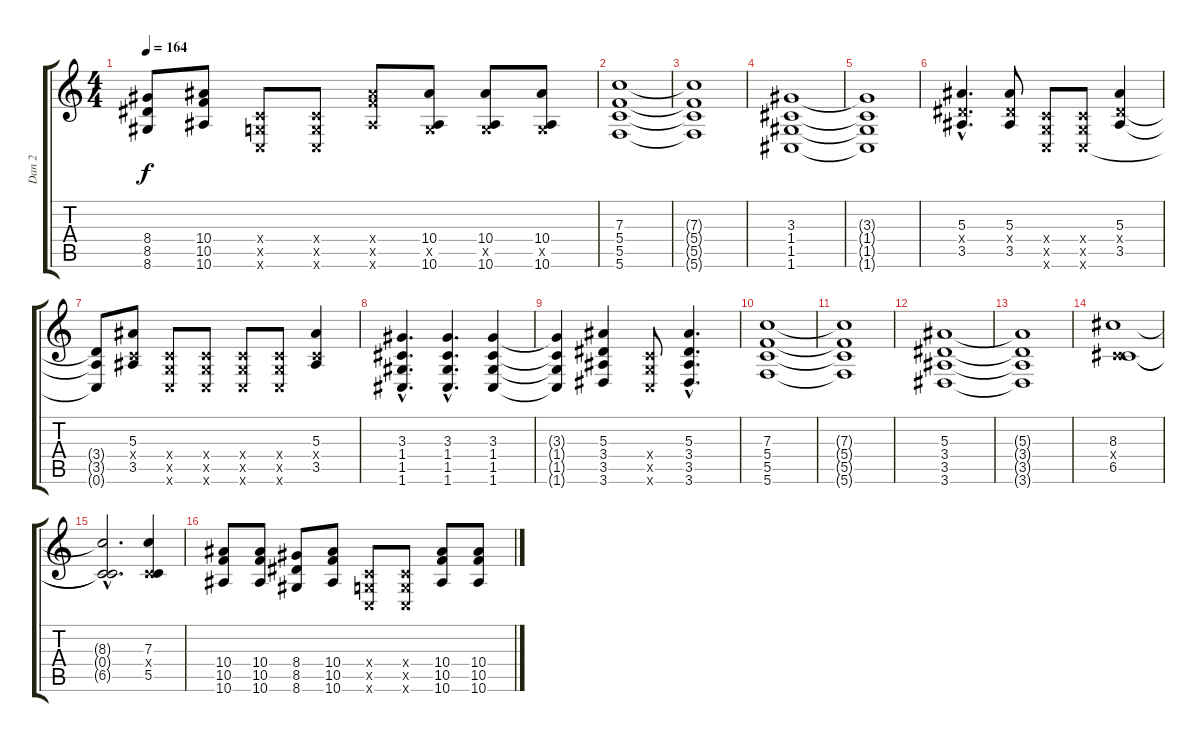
\track ("Dan 2" "Dan 2") {instrument distortionguitar}
\staff {score tabs}
\tuning (D4 A3 F3 C3 G2 C2) {hide}
\ts (4 4)
\tempo 164
\clef g2
\ks c
(8.4 8.5 8.6).8{dy f} (10.4 10.5 10.6).8 (0.4{x} 0.5{x} 0.6{x}).8 (0.4{x} 0.5{x} 0.6{x}).8 (10.4{x} 10.5{x} 10.6{x}).8 (10.4 0.5{x} 10.6).8 (10.4 0.5{x} 10.6).8 (10.4 0.5{x} 10.6).8 |
(7.3 5.4 5.5 5.6).1 |
(7.3{t} 5.4{t} 5.5{t} 5.6{t}).1 |
(3.3 1.4 1.5 1.6).1 |
(3.3{t} 1.4{t} 1.5{t} 1.6{t}).1 |
(5.3{hac} 3.4{hac x} 3.5{hac}).4{d} (5.3 3.4{x} 3.5).8 (0.4{x} 0.5{x} 0.6{x}).8 (0.4{x} 0.5{x} 0.6{x}).8 (5.3 3.4{x} 3.5).4 |
(3.4{t} 3.5{t} 0.6{t}).8 (5.3 0.4{x} 3.5).8 (0.4{x} 0.5{x} 0.6{x}).8 (0.4{x} 0.5{x} 0.6{x}).8 (0.4{x} 0.5{x} 0.6{x}).8 (0.4{x} 0.5{x} 0.6{x}).8 (5.3 0.4{x} 3.5).4 |
(3.3{hac} 1.4{hac} 1.5{hac} 1.6{hac}).4{d} (3.3{hac} 1.4{hac} 1.5{hac} 1.6{hac}).4{d} (3.3 1.4 1.5 1.6).4 |
(3.3{t} 1.4{t} 1.5{t} 1.6{t}).4 (5.3 3.4 3.5 3.6).4 (0.4{x} 0.5{x} 0.6{x}).8 (5.3{hac} 3.4{hac} 3.5{hac} 3.6{hac}).4{d} |
(7.3 5.4 5.5 5.6).1 |
(7.3{t} 5.4{t} 5.5{t} 5.6{t}).1 |
(5.3 3.4 3.5 3.6).1 |
(5.3{t} 3.4{t} 3.5{t} 3.6{t}).1 |
(8.3 0.4{x} 6.5).1 |
(8.3{hac t} 0.4{hac t} 6.5{hac t}).2{d} (7.3 0.4{x} 5.5).4 |
(10.4 10.5 10.6).8 (10.4 10.5 10.6).8 (8.4 8.5 8.6).8 (10.4 10.5 10.6).8 (0.4{x} 0.5{x} 0.6{x}).8 (0.4{x} 0.5{x} 0.6{x}).8 (10.4 10.5 10.6).8 (10.4 10.5 10.6).8
